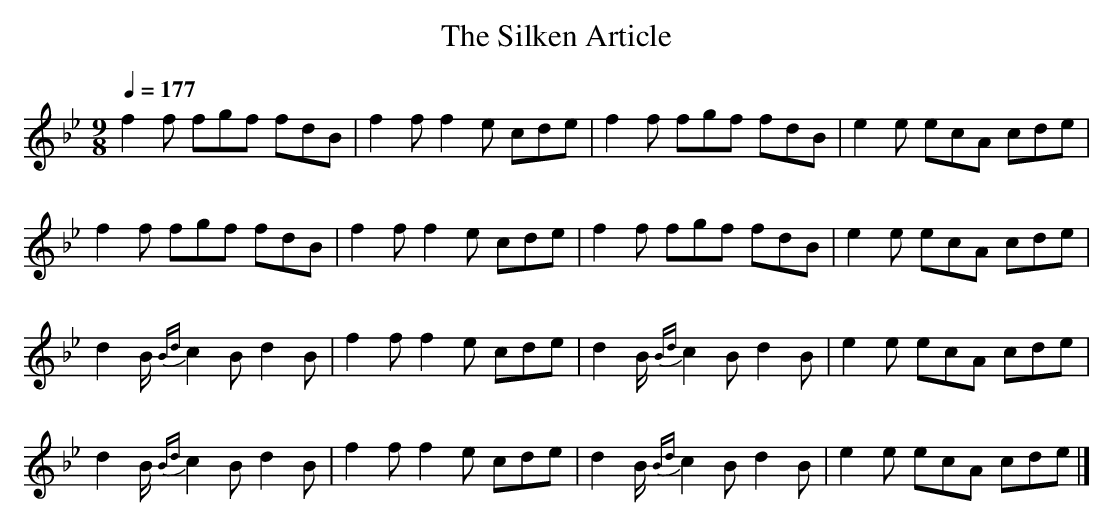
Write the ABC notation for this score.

X:1
T: The Silken Article
M: 9/8
L: 1/8
Q: 1/4=177
K: Bb % 2 flats
V: 1
f2f fgf fdB | f2f f2e cde | f2f fgf fdB | e2e ecA cde |
f2f fgf fdB | f2f f2e cde | f2f fgf fdB | e2e ecA cde |
d2B/ {Bd}c2B d2B | f2f f2e cde | d2B/ {Bd}c2B d2B | e2e ecA cde |
d2B/ {Bd}c2B d2B | f2f f2e cde | d2B/ {Bd}c2B d2B | e2e ecA cde |]
